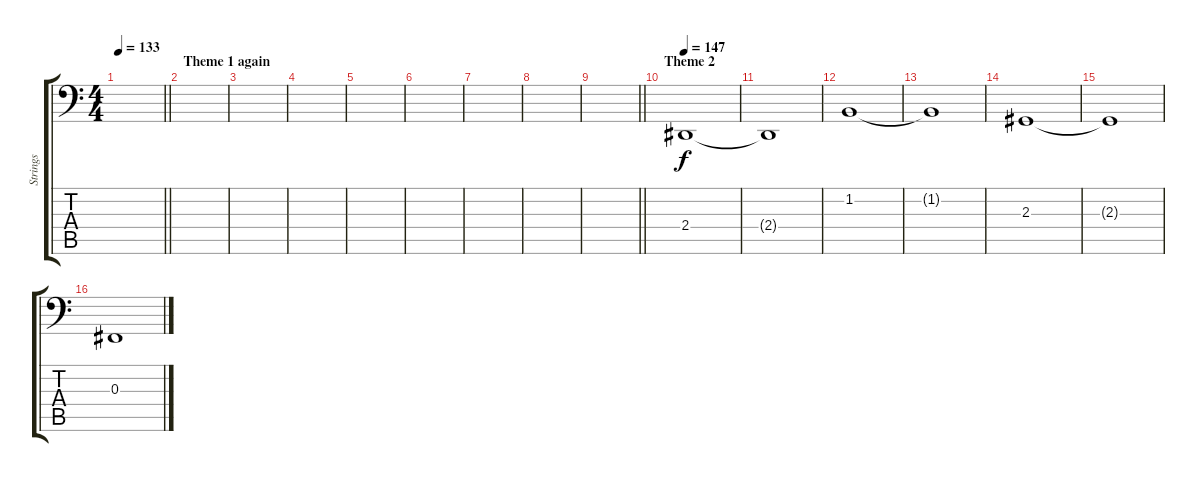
\track ("Strings" "Strings") {instrument stringensemble1}
\staff {score tabs}
\tuning (Eb3 Bb2 Gb2 Db2 Ab1 Eb1) {hide}
\ts (4 4)
\tempo 133
\clef f4
\barLineRight lightlight
\ks c
|
\section ("" "Theme 1 again")
|
|
|
|
|
|
|
\barLineRight lightlight
|
\section ("" "Theme 2")
\tempo 147
2.4.1 |
2.4{t}.1 |
1.2.1 |
1.2{t}.1 |
2.3.1 |
2.3{t}.1 |
0.3.1
